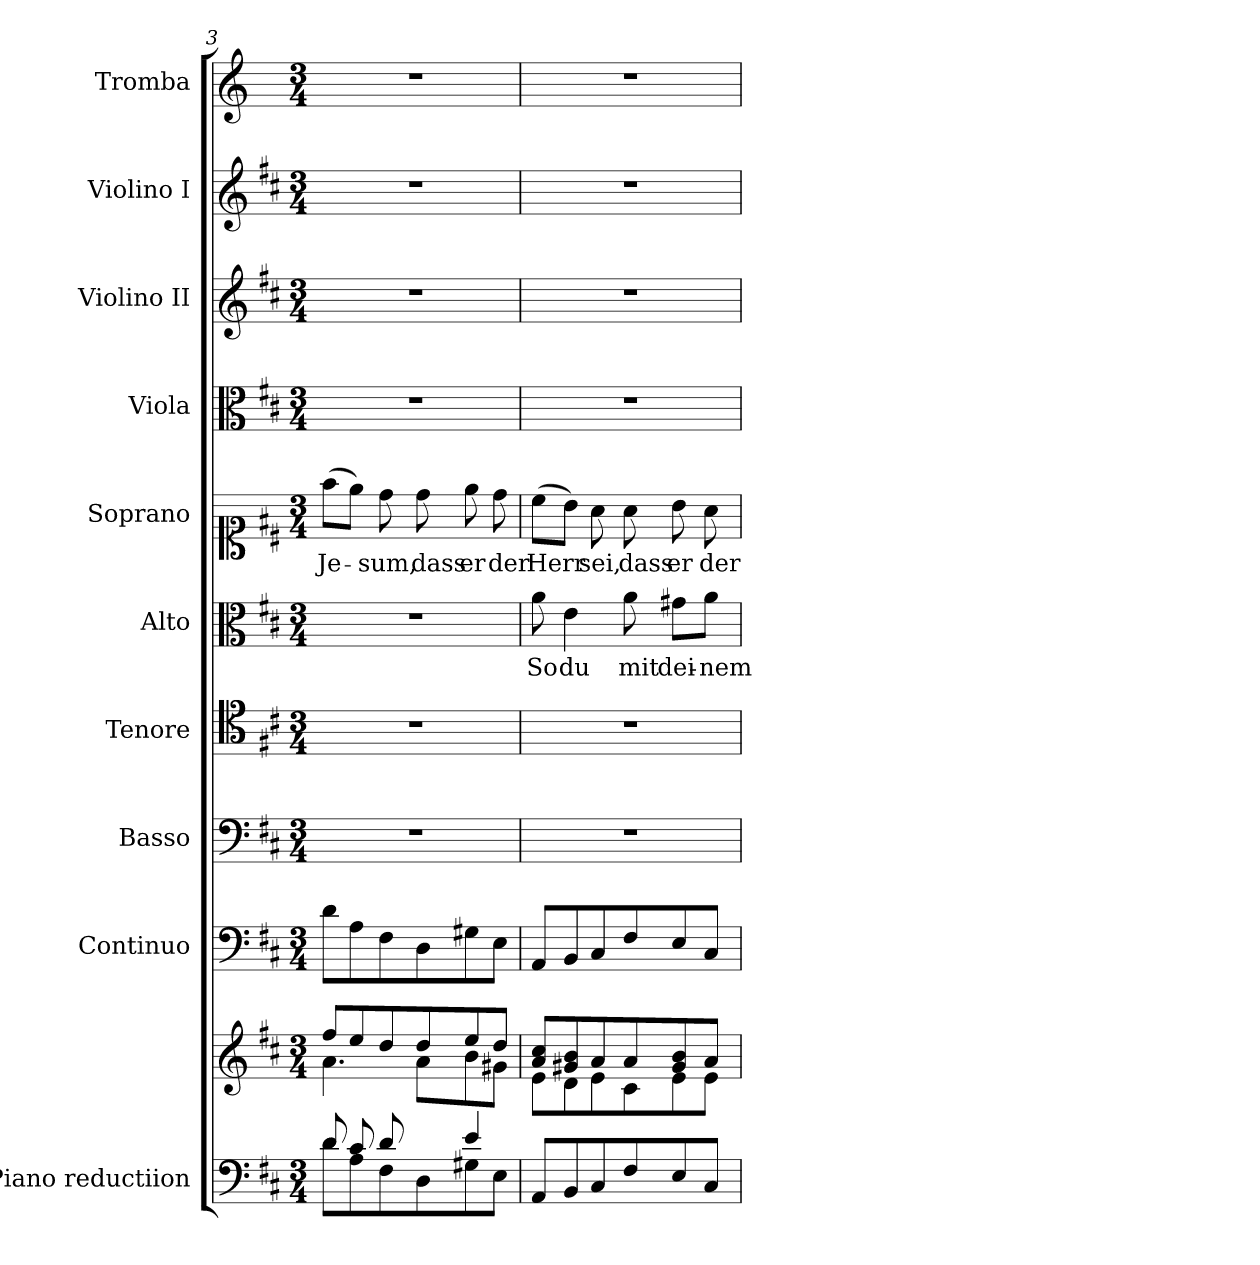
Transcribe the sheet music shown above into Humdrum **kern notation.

**kern	**kern	**kern	**kern	**kern	**kern	**text	**kern	**text	**kern	**kern	**kern	**kern
*part10	*part10	*part9	*part8	*part7	*part6	*part6	*part5	*part5	*part4	*part3	*part2	*part1
*staff11	*staff10	*staff9	*staff8	*staff7	*staff6	*staff6	*staff5	*staff5	*staff4	*staff3	*staff2	*staff1
*I"Piano reductiion	*	*I"Continuo	*I"Basso	*I"Tenore	*I"Alto	*	*I"Soprano	*	*I"Viola	*I"Violino II	*I"Violino I	*I"Tromba
*I'Pno	*	*	*	*	*	*	*	*	*I'Vla	*I'Vln	*I'Vln	*
*clefF4	*clefG2	*clefF4	*clefF4	*clefC4	*clefC3	*	*clefC1	*	*clefC3	*clefG2	*clefG2	*clefG2
*	*	*	*	*	*	*	*	*	*	*	*	*ITrd-1c-2
*k[f#c#]	*k[f#c#]	*k[f#c#]	*k[f#c#]	*k[f#c#]	*k[f#c#]	*	*k[f#c#]	*	*k[f#c#]	*k[f#c#]	*k[f#c#]	*k[f#c#]
*M3/4	*M3/4	*M3/4	*M3/4	*M3/4	*M3/4	*	*M3/4	*	*M3/4	*M3/4	*M3/4	*M3/4
=3	=3	=3	=3	=3	=3	=3	=3	=3	=3	=3	=3	=3
*^	*^	*	*	*	*	*	*	*	*	*	*	*
*	*	*	*^	*	*	*	*	*	*	*	*	*	*	*
!	!	!	!	!	!	!	!	!	!	!	!LO:LY:b	!	!	!	!
8d/L	8d\L	8ff#/L	4.a\	4.ryy	8d\L	2.r	2.r	2.r	.	(>8ff#\L	Je-	2.r	2.r	2.r	2.r
8c#/	8A\	8ee/	.	.	8A\	.	.	.	.	8ee\J)	.	.	.	.	.
!	!	!	!	!	!	!	!	!	!	!	!LO:LY:b	!	!	!	!
8d/	8F#\	8dd/	.	.	8F#\	.	.	.	.	8dd\	-sum,	.	.	.	.
!	!	!	!	!	!	!	!	!	!	!	!LO:LY:b	!	!	!	!
8ryy	8D\	8dd/	8a\L	8f#\J	8D\	.	.	.	.	8dd\	dass	.	.	.	.
!	!	!	!	!	!	!	!	!	!	!	!LO:LY:b	!	!	!	!
4e/	8G#X\	8ee/	8b\	4ryy	8G#X\	.	.	.	.	8ee\	er	.	.	.	.
!	!	!	!	!	!	!	!	!	!	!	!LO:LY:b	!	!	!	!
.	8E\J	8dd/J	8g#X\J	.	8E\J	.	.	.	.	8dd\	der	.	.	.	.
*	*	*	*v	*v	*	*	*	*	*	*	*	*	*	*	*
=4	=4	=4	=4	=4	=4	=4	=4	=4	=4	=4	=4	=4	=4	=4
!	!	!	!	!	!	!	!	!LO:LY:b	!	!LO:LY:b	!	!	!	!
*v	*v	*	*	*	*	*	*	*	*	*	*	*	*	*
8AA/L	8a/ 8cc#/L	8e\L	8AA/L	2.r	2.r	8a\	So	(>8cc#\L	Herr	2.r	2.r	2.r	2.r
!	!	!	!	!	!	!	!LO:LY:b	!	!	!	!	!	!
8BB/	8g#X/ 8b/	8d\	8BB/	.	.	4e\	du	8b\J)	.	.	.	.	.
!	!	!	!	!	!	!	!	!	!LO:LY:b	!	!	!	!
8C#/	8a/	8e\	8C#/	.	.	.	.	8a\	sei,	.	.	.	.
!	!	!	!	!	!	!	!LO:LY:b	!	!LO:LY:b	!	!	!	!
8F#/	8a/	8c#\	8F#/	.	.	8a\	mit	8a\	dass	.	.	.	.
!	!	!	!	!	!	!	!LO:LY:b	!	!LO:LY:b	!	!	!	!
8E/	8g#/ 8b/	8e\	8E/	.	.	8g#X\L	dei-	8b\	er	.	.	.	.
!	!	!	!	!	!	!	!LO:LY:b	!	!LO:LY:b	!	!	!	!
8C#/J	8a/J	8e\J	8C#/J	.	.	8a\J	-nem	8a\	der	.	.	.	.
*	*v	*v	*	*	*	*	*	*	*	*	*	*	*
=	=	=	=	=	=	=	=	=	=	=	=	=
*-	*-	*-	*-	*-	*-	*-	*-	*-	*-	*-	*-	*-
